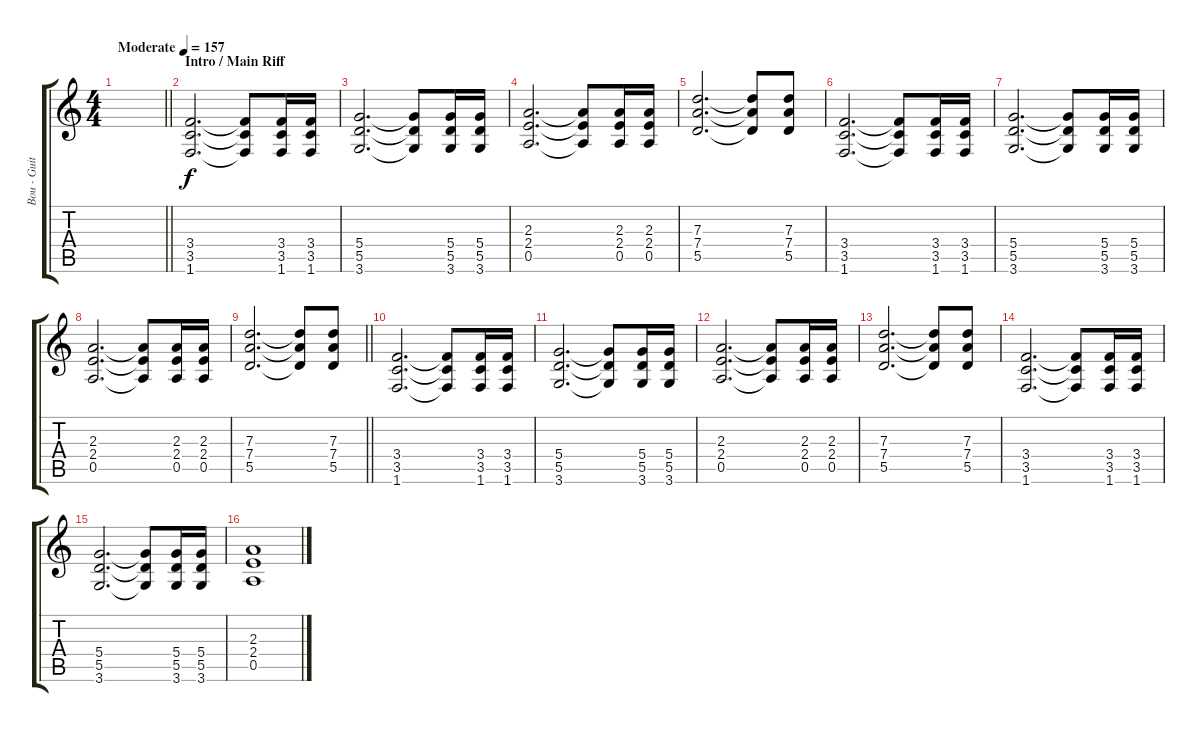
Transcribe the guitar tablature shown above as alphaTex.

\track ("Bou - Guitar 2" "Bou - Guit") {instrument distortionguitar}
\staff {score tabs}
\tuning (E4 B3 G3 D3 A2 E2) {hide}
\ts (4 4)
\tempo (157 "Moderate")
\clef g2
\barLineRight lightlight
\ks c
|
\section ("" "Intro / Main Riff")
(3.4 3.5 1.6).2{d} (3.4{t} 3.5{t} 1.6{t}).8 (3.4 3.5 1.6).16 (3.4 3.5 1.6).16 |
(5.4 5.5 3.6).2{d} (5.4{t} 5.5{t} 3.6{t}).8 (5.4 5.5 3.6).16 (5.4 5.5 3.6).16 |
(2.3 2.4 0.5).2{d} (2.3{t} 2.4{t} 0.5{t}).8 (2.3 2.4 0.5).16 (2.3 2.4 0.5).16 |
(7.3 7.4 5.5).2{d} (7.3{t} 7.4{t} 5.5{t}).8 (7.3 7.4 5.5).8 |
(3.4 3.5 1.6).2{d} (3.4{t} 3.5{t} 1.6{t}).8 (3.4 3.5 1.6).16 (3.4 3.5 1.6).16 |
(5.4 5.5 3.6).2{d} (5.4{t} 5.5{t} 3.6{t}).8 (5.4 5.5 3.6).16 (5.4 5.5 3.6).16 |
(2.3 2.4 0.5).2{d} (2.3{t} 2.4{t} 0.5{t}).8 (2.3 2.4 0.5).16 (2.3 2.4 0.5).16 |
\barLineRight lightlight
(7.3 7.4 5.5).2{d} (7.3{t} 7.4{t} 5.5{t}).8 (7.3 7.4 5.5).8 |
\section ("" "")
(3.4 3.5 1.6).2{d} (3.4{t} 3.5{t} 1.6{t}).8 (3.4 3.5 1.6).16 (3.4 3.5 1.6).16 |
(5.4 5.5 3.6).2{d} (5.4{t} 5.5{t} 3.6{t}).8 (5.4 5.5 3.6).16 (5.4 5.5 3.6).16 |
(2.3 2.4 0.5).2{d} (2.3{t} 2.4{t} 0.5{t}).8 (2.3 2.4 0.5).16 (2.3 2.4 0.5).16 |
(7.3 7.4 5.5).2{d} (7.3{t} 7.4{t} 5.5{t}).8 (7.3 7.4 5.5).8 |
(3.4 3.5 1.6).2{d} (3.4{t} 3.5{t} 1.6{t}).8 (3.4 3.5 1.6).16 (3.4 3.5 1.6).16 |
(5.4 5.5 3.6).2{d} (5.4{t} 5.5{t} 3.6{t}).8 (5.4 5.5 3.6).16 (5.4 5.5 3.6).16 |
(2.3 2.4 0.5).1
